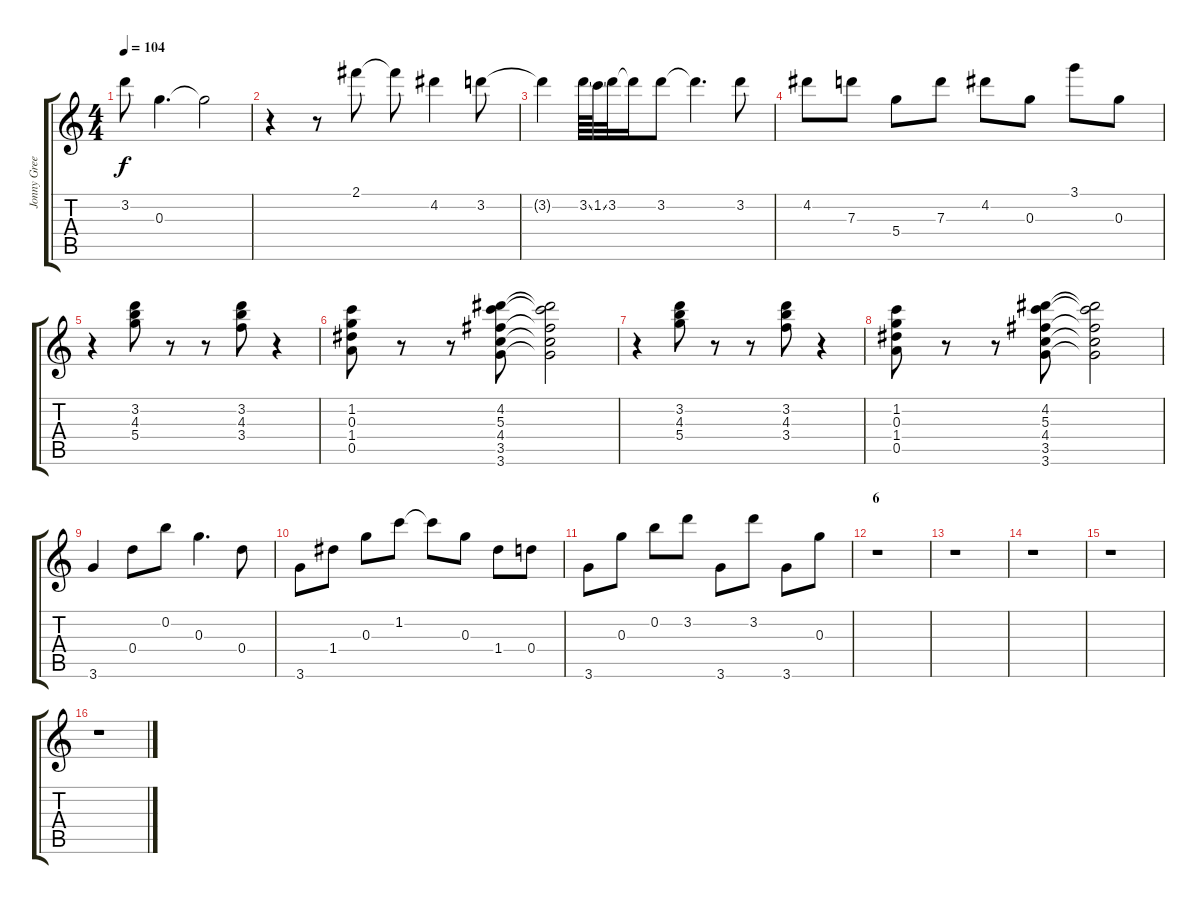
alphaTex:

\track ("Jonny Greenwood" "Jonny Gree") {instrument overdrivenguitar}
\staff {score tabs}
\tuning (E5 B4 G4 D4 A3 E3) {hide}
\ts (4 4)
\tempo 104
\clef g2
\ks c
3.2{t}.8{dy f} 0.3.4{d} 0.3{t}.2 |
r.4 r.8 2.1.8 2.1{t}.8 4.2.4 3.2.8 |
3.2{t}.4 3.2{ss}.64 1.2{ss}.64 3.2.32 3.2{t}.16 3.2.8 3.2{t}.4{d} 3.2.8 |
4.2.8 7.3.8 5.4.8 7.3.8 4.2.8 0.3.8 3.1.8 0.3.8 |
r.4 (3.2 4.3 5.4).8 r.8 r.8 (3.2 4.3 3.4).8 r.4 |
(1.2 0.3 1.4 0.5).8 r.8 r.8 (4.2 5.3 4.4 3.5 3.6).8 (4.2{t} 5.3{t} 4.4{t} 3.5{t} 3.6{t}).2 |
r.4 (3.2 4.3 5.4).8 r.8 r.8 (3.2 4.3 3.4).8 r.4 |
(1.2 0.3 1.4 0.5).8 r.8 r.8 (4.2 5.3 4.4 3.5 3.6).8 (4.2{t} 5.3{t} 4.4{t} 3.5{t} 3.6{t}).2 |
3.6.4 0.4.8 0.2.8 0.3.4{d} 0.4.8 |
3.6.8 1.4.8 0.3.8 1.2.8 1.2{t}.8 0.3.8 1.4.8 0.4.8 |
3.6.8 0.3.8 0.2.8 3.2.8 3.6.8 3.2.8 3.6.8 0.3.8 |
\section ("" "6")
r.1 |
r.1 |
r.1 |
r.1 |
r.1
